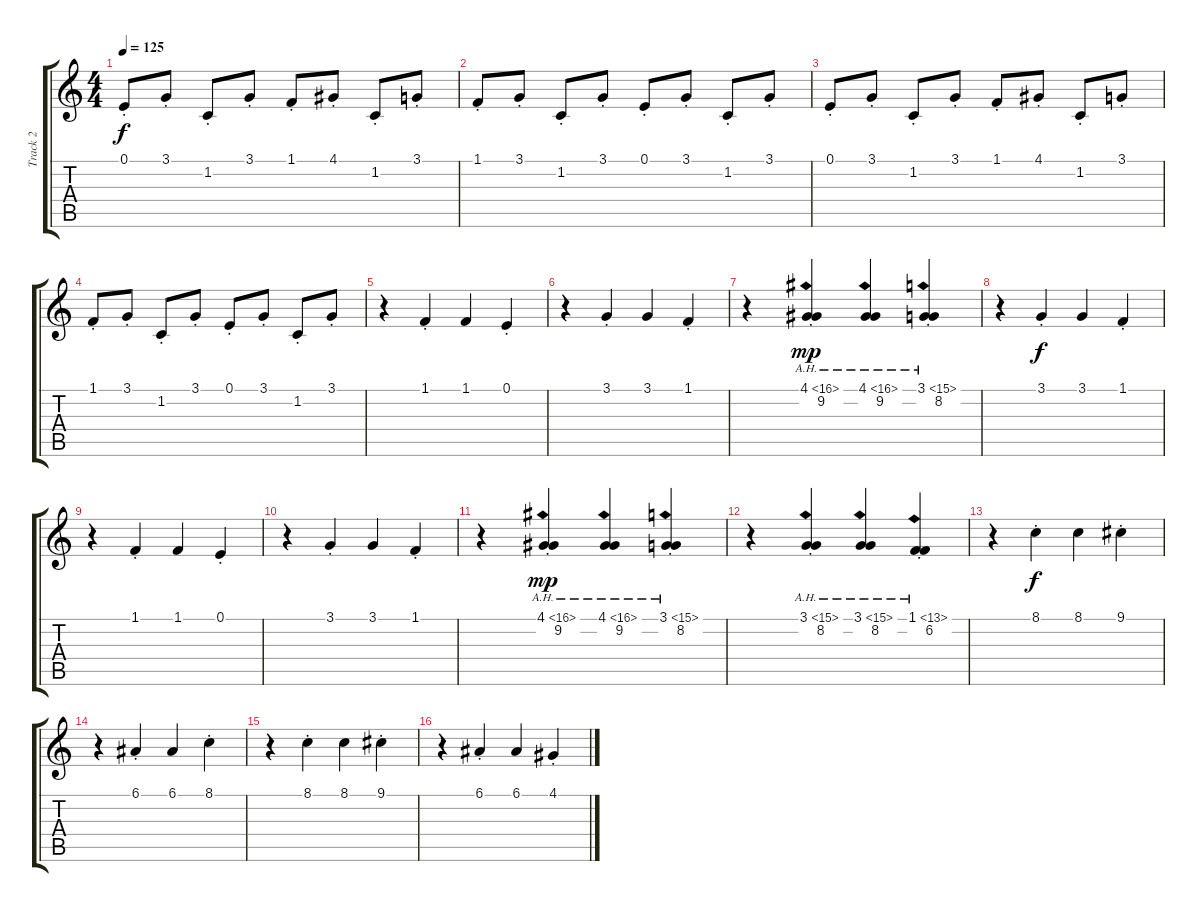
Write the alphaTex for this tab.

\track ("Track 2" "Track 2") {instrument choiraahs}
\staff {score tabs}
\tuning (E4 B3 G3 D3 A2 E2) {hide}
\ts (4 4)
\tempo 125
\clef g2
\ks c
0.1{st}.8{dy f} 3.1{st}.8 1.2{st}.8 3.1{st}.8 1.1{st}.8 4.1{st}.8 1.2{st}.8 3.1{st}.8 |
1.1{st}.8 3.1{st}.8 1.2{st}.8 3.1{st}.8 0.1{st}.8 3.1{st}.8 1.2{st}.8 3.1{st}.8 |
0.1{st}.8 3.1{st}.8 1.2{st}.8 3.1{st}.8 1.1{st}.8 4.1{st}.8 1.2{st}.8 3.1{st}.8 |
1.1{st}.8 3.1{st}.8 1.2{st}.8 3.1{st}.8 0.1{st}.8 3.1{st}.8 1.2{st}.8 3.1{st}.8 |
r.4 1.1{st}.4 1.1.4 0.1{st}.4 |
r.4 3.1{st}.4 3.1.4 1.1{st}.4 |
r.4 (4.1{ah 12 st} 9.2{st}).4{dy mp} (4.1{ah 12} 9.2).4 (3.1{ah 12 st} 8.2{st}).4 |
r.4 3.1{st}.4{dy f} 3.1.4 1.1{st}.4 |
r.4 1.1{st}.4 1.1.4 0.1{st}.4 |
r.4 3.1{st}.4 3.1.4 1.1{st}.4 |
r.4 (4.1{ah 12 st} 9.2{st}).4{dy mp} (4.1{ah 12} 9.2).4 (3.1{ah 12 st} 8.2{st}).4 |
r.4 (3.1{ah 12 st} 8.2{st}).4 (3.1{ah 12} 8.2).4 (1.1{ah 12 st} 6.2{st}).4 |
r.4 8.1{st}.4{dy f} 8.1.4 9.1{st}.4 |
r.4 6.1{st}.4 6.1.4 8.1{st}.4 |
r.4 8.1{st}.4 8.1.4 9.1{st}.4 |
r.4 6.1{st}.4 6.1.4 4.1{st}.4
